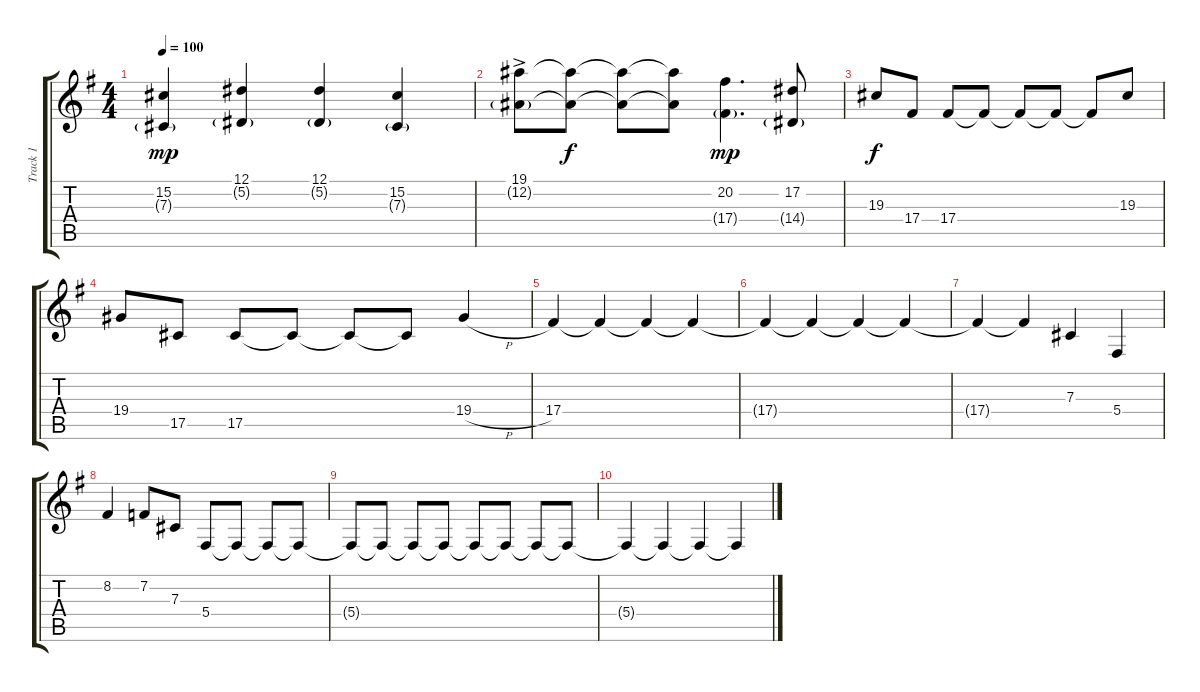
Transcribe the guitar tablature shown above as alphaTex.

\track ("Track 1" "Track 1") {instrument stringensemble1}
\staff {score tabs}
\tuning (Eb4 Bb3 Gb3 Db3 Ab2 Eb2) {hide}
\ts (4 4)
\tempo 100
\clef g2
\ks g
(15.2 7.3{g}).4{dy mp} (12.1 5.2{g}).4 (12.1 5.2{g}).4 (15.2 7.3{g}).4 |
(19.1{ac} 12.2{g}).8{volume 11} (19.1{t} 12.2{t}).8{dy f volume 9} (19.1{t} 12.2{t}).8 (19.1{t} 12.2{t}).8 (20.2 17.4{g}).4{d dy mp volume 11} (17.2 14.4{g}).8 |
19.3.8{dy f} 17.4.8 17.4.8{volume 9} 17.4{t}.8 17.4{t}.8 17.4{t}.8 17.4{t}.8 19.3.8{volume 11} |
19.4.8 17.5.8 17.5.8{volume 9} 17.5{t}.8 17.5{t}.8 17.5{t}.8 19.4{h}.4{volume 11} |
17.4.4{volume 2} 17.4{t}.4 17.4{t}.4 17.4{t}.4 |
17.4{t}.4 17.4{t}.4 17.4{t}.4 17.4{t}.4 |
17.4{t}.4 17.4{t}.4 7.3.4{volume 16} 5.4.4 |
8.2.4 7.2.8 7.3.8 5.4.8{volume 0} 5.4{t}.8 5.4{t}.8 5.4{t}.8 |
5.4{t}.8 5.4{t}.8 5.4{t}.8 5.4{t}.8 5.4{t}.8 5.4{t}.8 5.4{t}.8 5.4{t}.8 |
5.4{t}.4 5.4{t}.4 5.4{t}.4 5.4{t}.4
